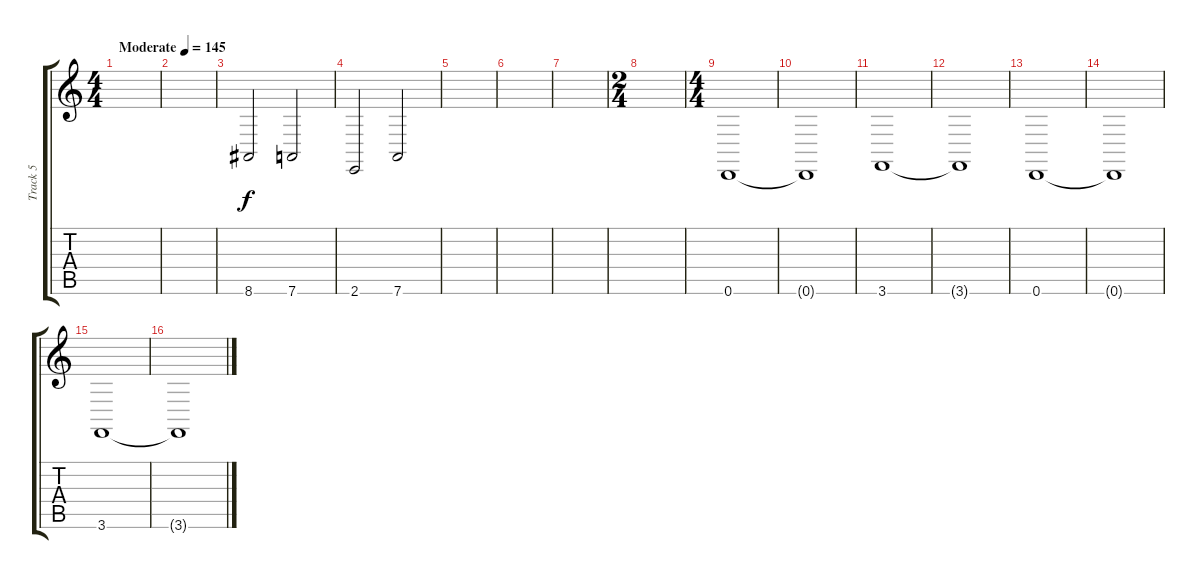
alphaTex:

\track ("Track 5" "Track 5") {instrument clarinet}
\staff {score tabs}
\tuning (E4 B3 G3 D3 A2 D2) {hide}
\ts (4 4)
\tempo (145 "Moderate")
\clef g2
\ks c
|
|
8.6.2 7.6.2 |
2.6.2 7.6.2 |
|
|
|
\ts (2 4)
|
\ts (4 4)
0.6.1 |
0.6{t}.1 |
3.6.1 |
3.6{t}.1 |
0.6.1 |
0.6{t}.1 |
3.6.1 |
3.6{t}.1
